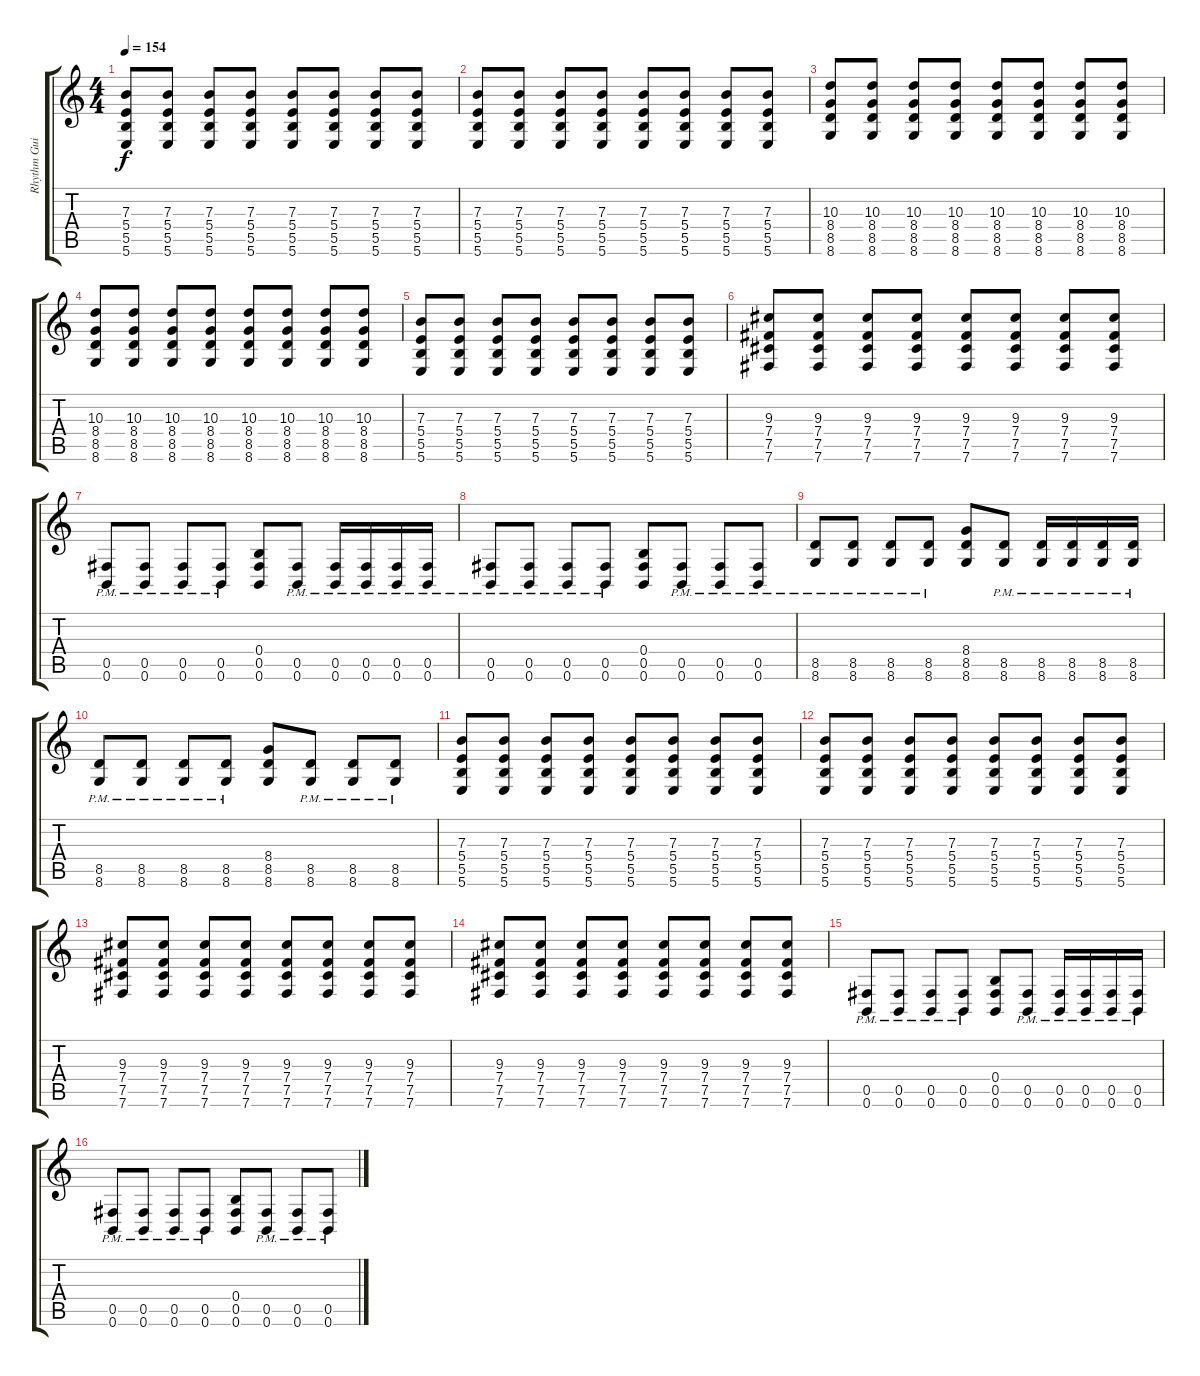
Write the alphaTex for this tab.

\track ("Rhythm Guitar - Matt" "Rhythm Gui") {instrument distortionguitar}
\staff {score tabs}
\tuning (Db4 Ab3 E3 B2 Gb2 B1) {hide}
\ts (4 4)
\tempo 154
\clef g2
\ks c
(7.3 5.4 5.5 5.6).8{dy f} (7.3 5.4 5.5 5.6).8 (7.3 5.4 5.5 5.6).8 (7.3 5.4 5.5 5.6).8 (7.3 5.4 5.5 5.6).8 (7.3 5.4 5.5 5.6).8 (7.3 5.4 5.5 5.6).8 (7.3 5.4 5.5 5.6).8 |
(7.3 5.4 5.5 5.6).8 (7.3 5.4 5.5 5.6).8 (7.3 5.4 5.5 5.6).8 (7.3 5.4 5.5 5.6).8 (7.3 5.4 5.5 5.6).8 (7.3 5.4 5.5 5.6).8 (7.3 5.4 5.5 5.6).8 (7.3 5.4 5.5 5.6).8 |
(10.3 8.4 8.5 8.6).8 (10.3 8.4 8.5 8.6).8 (10.3 8.4 8.5 8.6).8 (10.3 8.4 8.5 8.6).8 (10.3 8.4 8.5 8.6).8 (10.3 8.4 8.5 8.6).8 (10.3 8.4 8.5 8.6).8 (10.3 8.4 8.5 8.6).8 |
(10.3 8.4 8.5 8.6).8 (10.3 8.4 8.5 8.6).8 (10.3 8.4 8.5 8.6).8 (10.3 8.4 8.5 8.6).8 (10.3 8.4 8.5 8.6).8 (10.3 8.4 8.5 8.6).8 (10.3 8.4 8.5 8.6).8 (10.3 8.4 8.5 8.6).8 |
(7.3 5.4 5.5 5.6).8 (7.3 5.4 5.5 5.6).8 (7.3 5.4 5.5 5.6).8 (7.3 5.4 5.5 5.6).8 (7.3 5.4 5.5 5.6).8 (7.3 5.4 5.5 5.6).8 (7.3 5.4 5.5 5.6).8 (7.3 5.4 5.5 5.6).8 |
(9.3 7.4 7.5 7.6).8 (9.3 7.4 7.5 7.6).8 (9.3 7.4 7.5 7.6).8 (9.3 7.4 7.5 7.6).8 (9.3 7.4 7.5 7.6).8 (9.3 7.4 7.5 7.6).8 (9.3 7.4 7.5 7.6).8 (9.3 7.4 7.5 7.6).8 |
(0.5{pm} 0.6{pm}).8 (0.5{pm} 0.6{pm}).8 (0.5{pm} 0.6{pm}).8 (0.5{pm} 0.6{pm}).8 (0.4 0.5 0.6).8 (0.5{pm} 0.6{pm}).8 (0.5{pm} 0.6{pm}).16 (0.5{pm} 0.6{pm}).16 (0.5{pm} 0.6{pm}).16 (0.5{pm} 0.6).16 |
(0.5{pm} 0.6{pm}).8 (0.5{pm} 0.6{pm}).8 (0.5{pm} 0.6{pm}).8 (0.5{pm} 0.6{pm}).8 (0.4 0.5 0.6).8 (0.5{pm} 0.6{pm}).8 (0.5{pm} 0.6{pm}).8 (0.5{pm} 0.6{pm}).8 |
(8.5{pm} 8.6{pm}).8 (8.5{pm} 8.6{pm}).8 (8.5{pm} 8.6{pm}).8 (8.5{pm} 8.6{pm}).8 (8.4 8.5 8.6).8 (8.5{pm} 8.6{pm}).8 (8.5{pm} 8.6{pm}).16 (8.5{pm} 8.6{pm}).16 (8.5{pm} 8.6{pm}).16 (8.5{pm} 8.6{pm}).16 |
(8.5{pm} 8.6{pm}).8 (8.5{pm} 8.6{pm}).8 (8.5{pm} 8.6{pm}).8 (8.5{pm} 8.6{pm}).8 (8.4 8.5 8.6).8 (8.5{pm} 8.6{pm}).8 (8.5{pm} 8.6{pm}).8 (8.5{pm} 8.6{pm}).8 |
(7.3 5.4 5.5 5.6).8 (7.3 5.4 5.5 5.6).8 (7.3 5.4 5.5 5.6).8 (7.3 5.4 5.5 5.6).8 (7.3 5.4 5.5 5.6).8 (7.3 5.4 5.5 5.6).8 (7.3 5.4 5.5 5.6).8 (7.3 5.4 5.5 5.6).8 |
(7.3 5.4 5.5 5.6).8 (7.3 5.4 5.5 5.6).8 (7.3 5.4 5.5 5.6).8 (7.3 5.4 5.5 5.6).8 (7.3 5.4 5.5 5.6).8 (7.3 5.4 5.5 5.6).8 (7.3 5.4 5.5 5.6).8 (7.3 5.4 5.5 5.6).8 |
(9.3 7.4 7.5 7.6).8 (9.3 7.4 7.5 7.6).8 (9.3 7.4 7.5 7.6).8 (9.3 7.4 7.5 7.6).8 (9.3 7.4 7.5 7.6).8 (9.3 7.4 7.5 7.6).8 (9.3 7.4 7.5 7.6).8 (9.3 7.4 7.5 7.6).8 |
(9.3 7.4 7.5 7.6).8 (9.3 7.4 7.5 7.6).8 (9.3 7.4 7.5 7.6).8 (9.3 7.4 7.5 7.6).8 (9.3 7.4 7.5 7.6).8 (9.3 7.4 7.5 7.6).8 (9.3 7.4 7.5 7.6).8 (9.3 7.4 7.5 7.6).8 |
(0.5{pm} 0.6{pm}).8 (0.5{pm} 0.6{pm}).8 (0.5{pm} 0.6{pm}).8 (0.5{pm} 0.6{pm}).8 (0.4 0.5 0.6).8 (0.5{pm} 0.6{pm}).8 (0.5{pm} 0.6{pm}).16 (0.5{pm} 0.6{pm}).16 (0.5{pm} 0.6{pm}).16 (0.5{pm} 0.6).16 |
(0.5{pm} 0.6{pm}).8 (0.5{pm} 0.6{pm}).8 (0.5{pm} 0.6{pm}).8 (0.5{pm} 0.6{pm}).8 (0.4 0.5 0.6).8 (0.5{pm} 0.6{pm}).8 (0.5{pm} 0.6{pm}).8 (0.5{pm} 0.6{pm}).8
